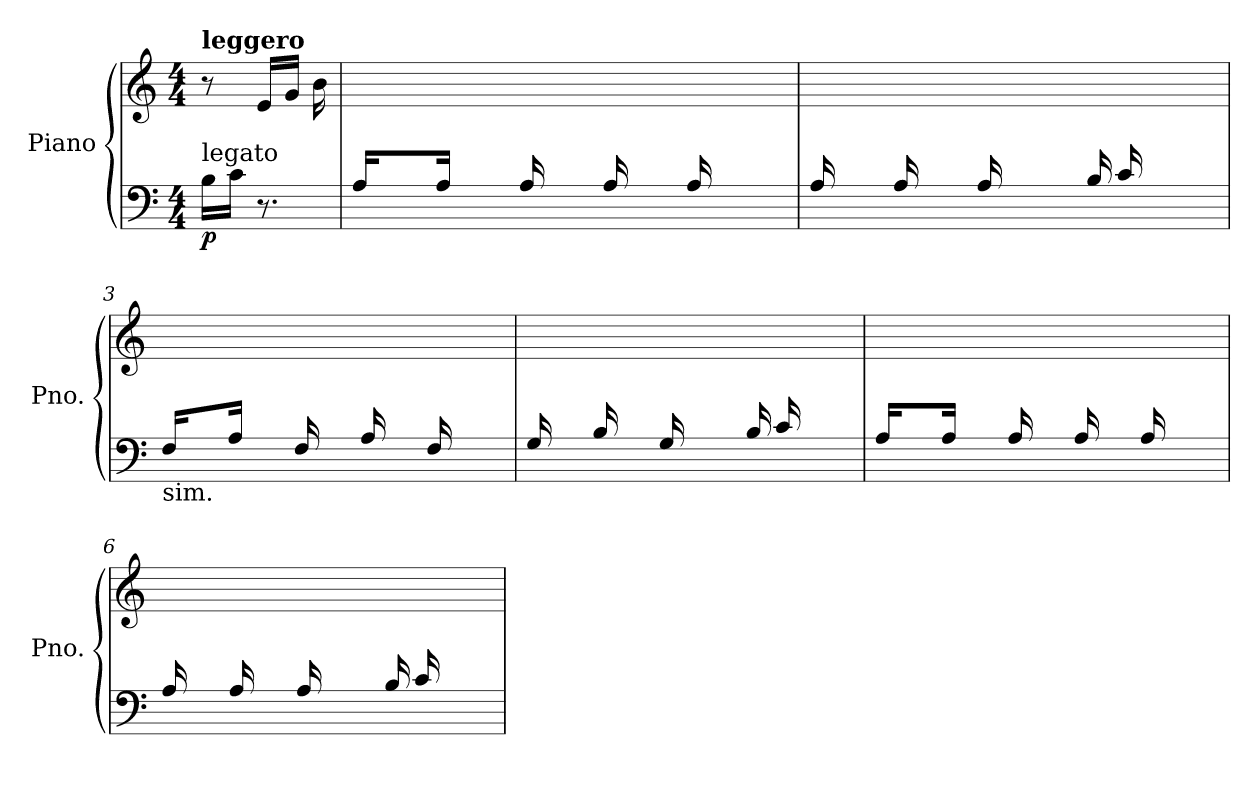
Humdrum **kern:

**kern	**kern	**dynam
*part1	*part1	*part1
*staff2	*staff1	*staff1/2
*I"Piano	*	*
*I'Pno.	*	*
*clefF4	*clefG2	*
*k[]	*k[]	*
*M4/4	*M4/4	*
*MM75	*MM75	*
=	=	=
!	!LO:TX:a:B:t=leggero	!
!LO:TX:a:t=legato	!	!
!	!	!LO:DY:b=2
16B\LL	8r	p
16c\JJ	.	.
8.r	16e/LL	.
.	16g/JJ	.
.	16b\	.
=1	=1	=1
*^	*	*
16A/LL	1ryy	16ryy	.
8ryy	.	16e\	.
.	.	16a\	.
16A/JJ	.	16ryy	.
8ryy	.	16e\LL	.
.	.	16a\	.
16A/	.	16ryy	.
8ryy	.	16e\JJ	.
.	.	16a\LL	.
16A/	.	16ryy	.
8ryy	.	16e\	.
.	.	16a\JJ	.
16A/LL	.	16ryy	.
8.ryy	.	16e\	.
.	.	16b\	.
.	.	16e\JJ	.
=2	=2	=2	=2
16A/LL	1ryy	16ryy	.
8ryy	.	16e\	.
.	.	16a\	.
16A/JJ	.	16ryy	.
8ryy	.	16e\LL	.
.	.	16a\	.
16A/	.	16ryy	.
4ryy	.	16e\JJ	.
.	.	8.a\L	.
16B/Jk	.	8ryy	.
16c/LL	.	.	.
8.ryy	.	16e\	.
.	.	16g\	.
.	.	16b\JJ	.
!!LO:LB:g=z
=3	=3	=3	=3
!LO:TX:b:t=sim.	!	!	!
16F/LL	1ryy	16ryy	.
8ryy	.	16e\	.
.	.	16a\	.
16A/JJ	.	16ryy	.
8ryy	.	16e\LL	.
.	.	16a\	.
16F/	.	16ryy	.
8ryy	.	16e\JJ	.
.	.	16a\LL	.
16A/	.	16ryy	.
8ryy	.	16e\	.
.	.	16a\JJ	.
16F/LL	.	16ryy	.
8.ryy	.	16e\	.
.	.	16a\	.
.	.	16e\JJ	.
=4	=4	=4	=4
16G/LL	1ryy	16ryy	.
8ryy	.	16e\	.
.	.	16a\	.
16B/JJ	.	16ryy	.
8ryy	.	16e\LL	.
.	.	16a\	.
16G/	.	16ryy	.
4ryy	.	16e\JJ	.
.	.	8.a\L	.
16B/Jk	.	8ryy	.
16c/LL	.	.	.
8.ryy	.	16e\	.
.	.	16g\	.
.	.	16b\JJ	.
=5	=5	=5	=5
16A/LL	1ryy	16ryy	.
8ryy	.	16e\	.
.	.	16a\	.
16A/JJ	.	16ryy	.
8ryy	.	16e\LL	.
.	.	16a\	.
16A/	.	16ryy	.
8ryy	.	16e\JJ	.
.	.	16a\LL	.
16A/	.	16ryy	.
8ryy	.	16e\	.
.	.	16a\JJ	.
16A/LL	.	16ryy	.
8.ryy	.	16e\	.
.	.	16b\	.
.	.	16e\JJ	.
!!LO:LB:g=z
=6	=6	=6	=6
16A/LL	1ryy	16ryy	.
8ryy	.	16e\	.
.	.	16a\	.
16A/JJ	.	16ryy	.
8ryy	.	16e\LL	.
.	.	16a\	.
16A/	.	16ryy	.
4ryy	.	16e\JJ	.
.	.	8.a\L	.
16B/Jk	.	8ryy	.
16c/LL	.	.	.
8.ryy	.	16e\	.
.	.	16g\	.
.	.	16b\JJ	.
*v	*v	*	*
=	=	=
*-	*-	*-
